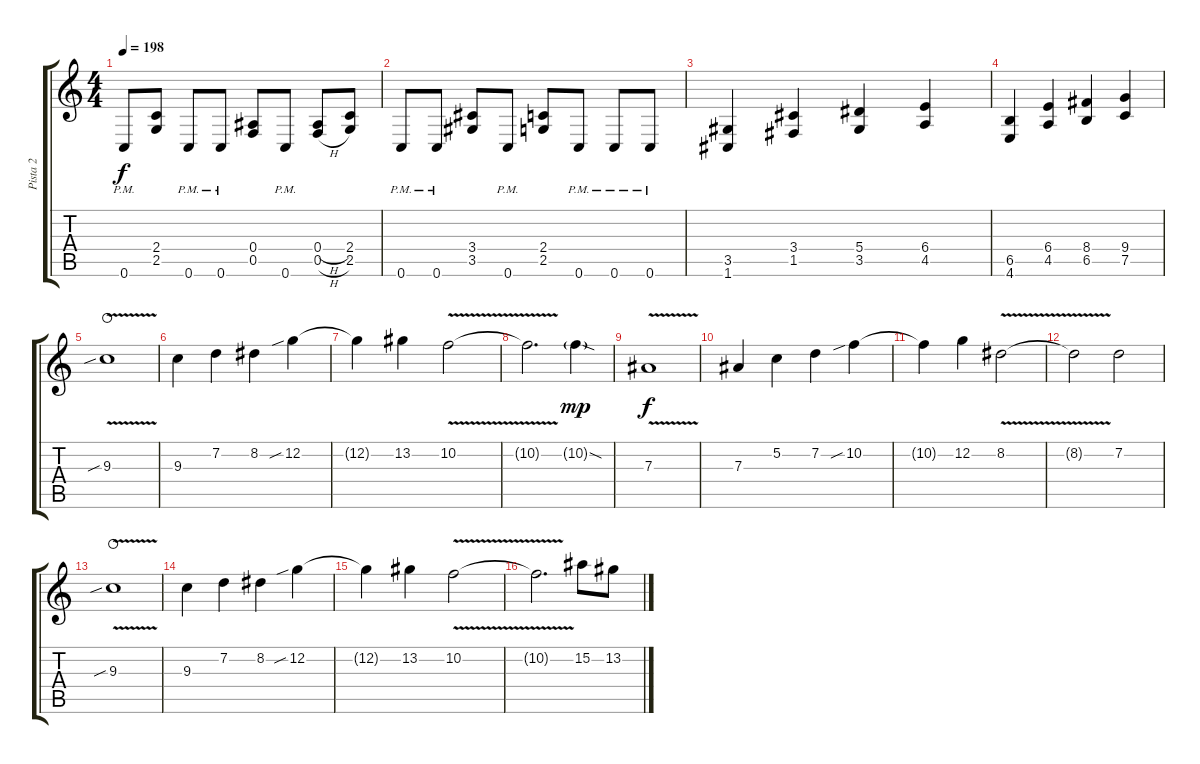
\track ("Pista 2" "Pista 2") {instrument distortionguitar}
\staff {score tabs}
\tuning (C4 G3 Eb3 Bb2 F2 C2) {hide}
\ts (4 4)
\tempo 198
\clef g2
\ks c
0.6{pm}.8{dy f} (2.4 2.5).8 0.6{pm}.8 0.6{pm}.8 (0.4 0.5).8 0.6{pm}.8 (0.4{h} 0.5{h}).8 (2.4 2.5).8 |
0.6{pm}.8 0.6{pm}.8 (3.4 3.5).8 0.6{pm}.8 (2.4 2.5).8 0.6{pm}.8 0.6{pm}.8 0.6{pm}.8 |
(3.5 1.6).4 (3.4 1.5).4 (5.4 3.5).4 (6.4 4.5).4 |
(6.5 4.6).4 (6.4 4.5).4 (8.4 6.5).4 (9.4 7.5).4 |
9.3{v sib}.1{waho} |
9.3.4 7.2.4 8.2.4 12.2{sib}.4 |
12.2{t}.4 13.2.4 10.2{v}.2 |
10.2{t}.2{d} 10.2{sod g}.4{dy mp} |
7.3{v}.1{dy f} |
7.3.4 5.2.4 7.2.4 10.2{sib}.4 |
10.2{t}.4 12.2.4 8.2{v}.2 |
8.2{t}.2 7.2.2 |
9.3{v sib}.1{waho} |
9.3.4 7.2.4 8.2.4 12.2{sib}.4 |
12.2{t}.4 13.2.4 10.2{v}.2 |
10.2{t}.2{d} 15.2.8 13.2.8
